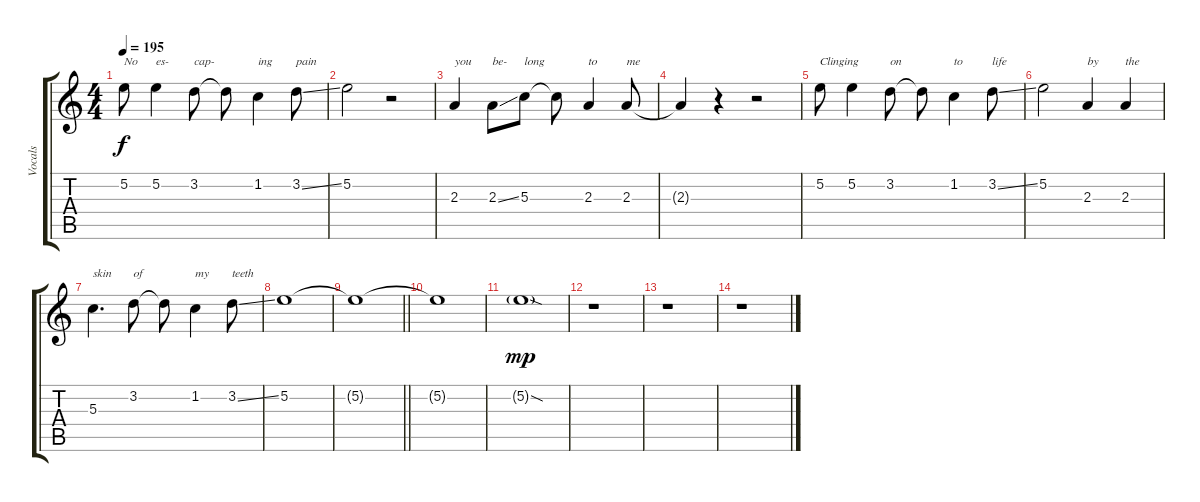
\track ("Vocals" "Vocals") {instrument overdrivenguitar}
\staff {score tabs}
\tuning (E4 B3 G3 D3 A2 E2) {hide}
\ts (4 4)
\tempo 195
\clef g2
\ks c
5.2.8{txt "No" dy f} 5.2.4{txt "es-"} 3.2.8{txt "cap-"} 3.2{t}.8 1.2.4{txt "ing"} 3.2{ss}.8{txt "pain"} |
5.2.2 r.2 |
2.3.4{txt "you"} 2.3{ss}.8{txt "be-"} 5.3.8{txt "long"} 5.3{t}.8 2.3.4{txt "to"} 2.3.8{txt "me"} |
2.3{t}.4 r.4 r.2 |
5.2.8{txt "Clinging"} 5.2.4 3.2.8{txt "on"} 3.2{t}.8 1.2.4{txt "to"} 3.2{ss}.8{txt "life"} |
5.2.2 2.3.4{txt "by"} 2.3.4{txt "the"} |
5.3.4{d txt "skin"} 3.2.8{txt "of"} 3.2{t}.8 1.2.4{txt "my"} 3.2{ss}.8{txt "teeth"} |
5.2.1 |
\barLineRight lightlight
5.2{t}.1 |
5.2{t}.1 |
5.2{sod g}.1{dy mp} |
r.1 |
r.1 |
r.1
